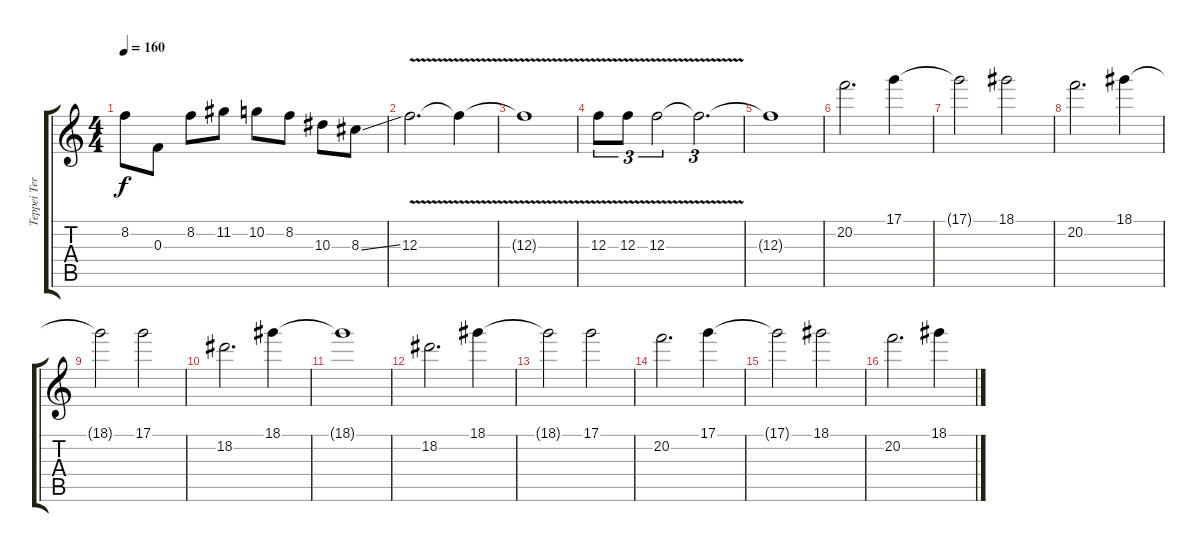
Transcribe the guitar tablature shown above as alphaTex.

\track ("Teppei Teranishi" "Teppei Ter") {instrument overdrivenguitar}
\staff {score tabs}
\tuning (D4 A3 F3 C3 G2 C2) {hide}
\ts (4 4)
\tempo 160
\clef g2
\ks c
8.2.8{dy f} 0.3.8 8.2.8 11.2.8 10.2.8 8.2.8 10.3.8 8.3{ss}.8 |
12.3{v}.2{d} 12.3{t}.4 |
12.3{v t}.1 |
12.3{v}.8{tu (3 2)} 12.3{v}.8{tu (3 2)} 12.3{v}.2{tu (3 2)} 12.3{t}.2{d tu (3 2)} |
12.3{t}.1 |
20.2.2{d} 17.1.4 |
17.1{t}.2 18.1.2 |
20.2.2{d} 18.1.4 |
18.1{t}.2 17.1.2 |
18.2.2{d} 18.1.4 |
18.1{t}.1 |
18.2.2{d} 18.1.4 |
18.1{t}.2 17.1.2 |
20.2.2{d} 17.1.4 |
17.1{t}.2 18.1.2 |
20.2.2{d} 18.1.4
